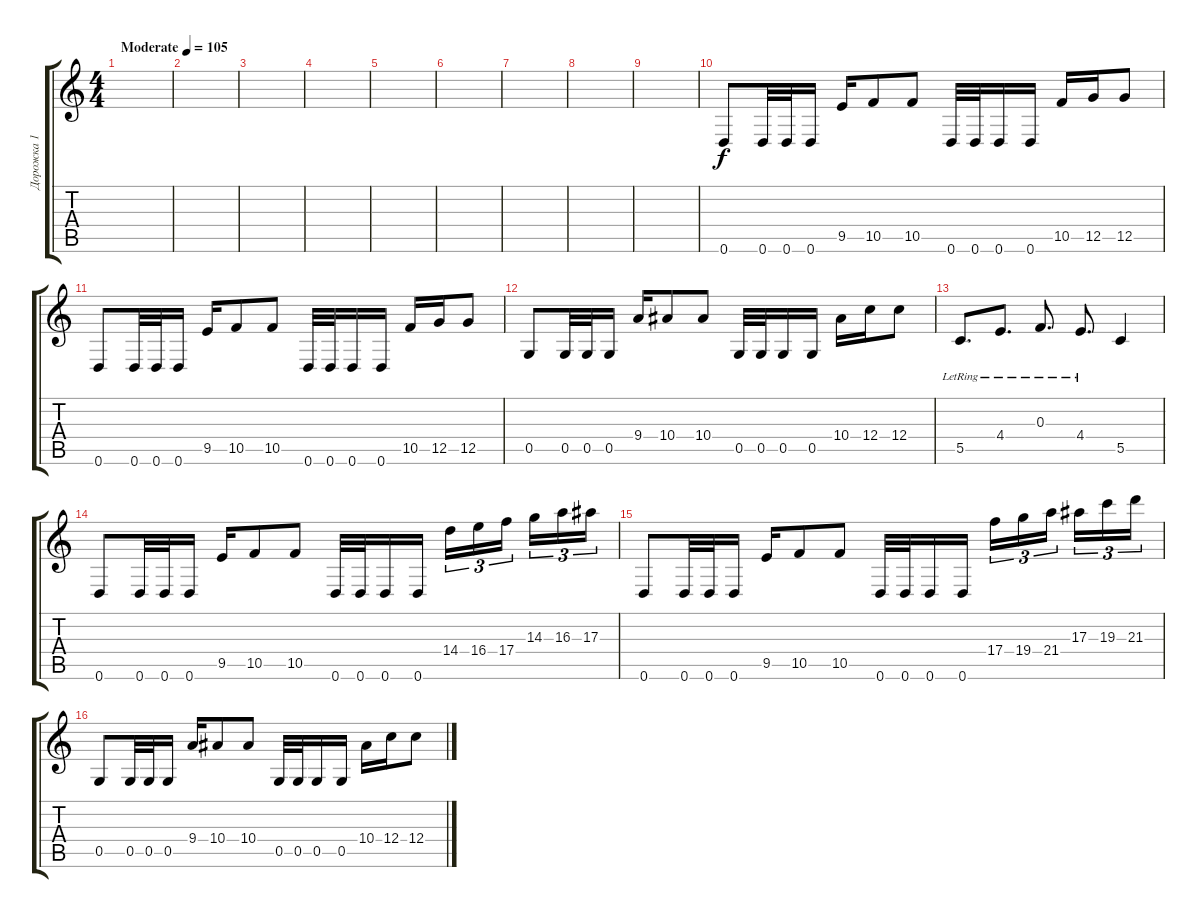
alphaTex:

\track ("Дорожка 1" "Дорожка 1") {instrument distortionguitar}
\staff {score tabs}
\tuning (D4 A3 F3 C3 G2 D2) {hide}
\ts (4 4)
\tempo (105 "Moderate")
\clef g2
\ks c
|
|
|
|
|
|
|
|
|
0.6.8 0.6.32 0.6.32 0.6.16 9.5.16 10.5.8 10.5.8 0.6.32 0.6.32 0.6.16 0.6.16 10.5.16 12.5.16 12.5.8 |
0.6.8 0.6.32 0.6.32 0.6.16 9.5.16 10.5.8 10.5.8 0.6.32 0.6.32 0.6.16 0.6.16 10.5.16 12.5.16 12.5.8 |
0.5.8 0.5.32 0.5.32 0.5.16 9.4.16 10.4.8 10.4.8 0.5.32 0.5.32 0.5.16 0.5.16 10.4.16 12.4.16 12.4.8 |
5.5{lr}.8{d} 4.4{lr}.8{d} 0.3{lr}.8{d} 4.4{lr}.8{d} 5.5.4 |
0.6.8 0.6.32 0.6.32 0.6.16 9.5.16 10.5.8 10.5.8 0.6.32 0.6.32 0.6.16 0.6.16 14.4.16{tu (3 2)} 16.4.16{tu (3 2)} 17.4.16{tu (3 2) beam splitsecondary} 14.3.16{tu (3 2)} 16.3.16{tu (3 2)} 17.3.16{tu (3 2)} |
0.6.8 0.6.32 0.6.32 0.6.16 9.5.16 10.5.8 10.5.8 0.6.32 0.6.32 0.6.16 0.6.16 17.4.16{tu (3 2)} 19.4.16{tu (3 2)} 21.4.16{tu (3 2) beam splitsecondary} 17.3.16{tu (3 2)} 19.3.16{tu (3 2)} 21.3.16{tu (3 2)} |
0.5.8 0.5.32 0.5.32 0.5.16 9.4.16 10.4.8 10.4.8 0.5.32 0.5.32 0.5.16 0.5.16 10.4.16 12.4.16 12.4.8
